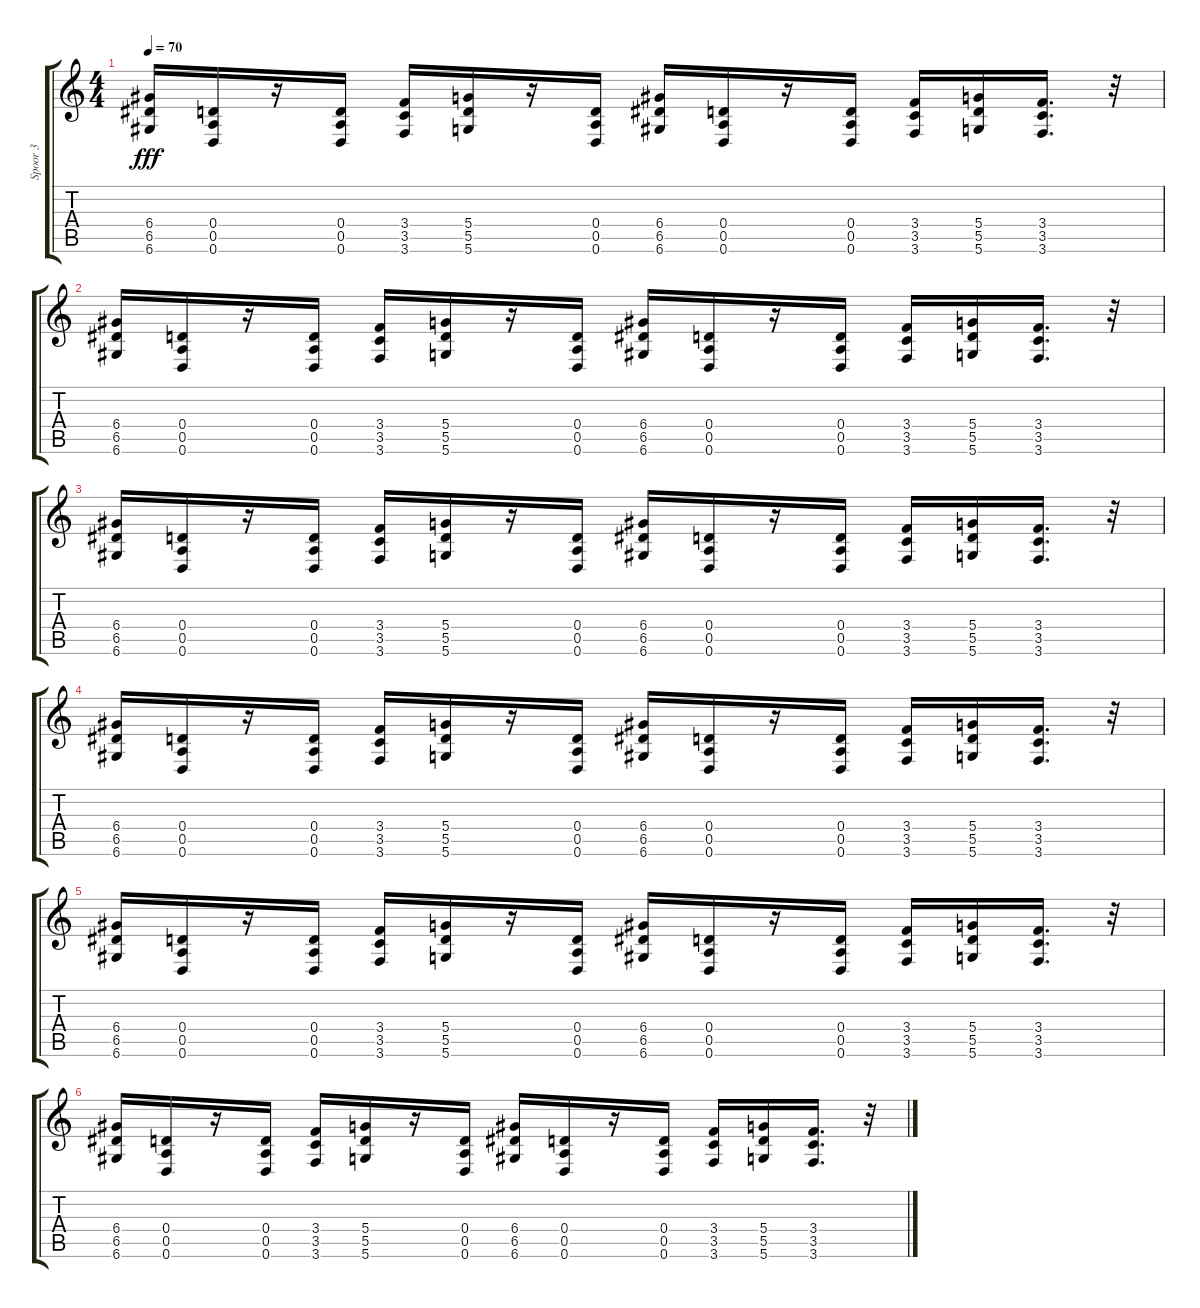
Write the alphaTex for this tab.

\track ("Spoor 3" "Spoor 3") {instrument distortionguitar}
\staff {score tabs}
\tuning (E4 B3 G3 D3 A2 D2) {hide}
\ts (4 4)
\tempo 70
\clef g2
\ks c
(6.4 6.5 6.6).16{dy fff} (0.4 0.5 0.6).16 r.16 (0.4 0.5 0.6).16 (3.4 3.5 3.6).16 (5.4 5.5 5.6).16 r.16 (0.4 0.5 0.6).16 (6.4 6.5 6.6).16 (0.4 0.5 0.6).16 r.16 (0.4 0.5 0.6).16 (3.4 3.5 3.6).16 (5.4 5.5 5.6).16 (3.4 3.5 3.6).16{d} r.32 |
(6.4 6.5 6.6).16 (0.4 0.5 0.6).16 r.16 (0.4 0.5 0.6).16 (3.4 3.5 3.6).16 (5.4 5.5 5.6).16 r.16 (0.4 0.5 0.6).16 (6.4 6.5 6.6).16 (0.4 0.5 0.6).16 r.16 (0.4 0.5 0.6).16 (3.4 3.5 3.6).16 (5.4 5.5 5.6).16 (3.4 3.5 3.6).16{d} r.32 |
(6.4 6.5 6.6).16 (0.4 0.5 0.6).16 r.16 (0.4 0.5 0.6).16 (3.4 3.5 3.6).16 (5.4 5.5 5.6).16 r.16 (0.4 0.5 0.6).16 (6.4 6.5 6.6).16 (0.4 0.5 0.6).16 r.16 (0.4 0.5 0.6).16 (3.4 3.5 3.6).16 (5.4 5.5 5.6).16 (3.4 3.5 3.6).16{d} r.32 |
(6.4 6.5 6.6).16 (0.4 0.5 0.6).16 r.16 (0.4 0.5 0.6).16 (3.4 3.5 3.6).16 (5.4 5.5 5.6).16 r.16 (0.4 0.5 0.6).16 (6.4 6.5 6.6).16 (0.4 0.5 0.6).16 r.16 (0.4 0.5 0.6).16 (3.4 3.5 3.6).16 (5.4 5.5 5.6).16 (3.4 3.5 3.6).16{d} r.32 |
(6.4 6.5 6.6).16 (0.4 0.5 0.6).16 r.16 (0.4 0.5 0.6).16 (3.4 3.5 3.6).16 (5.4 5.5 5.6).16 r.16 (0.4 0.5 0.6).16 (6.4 6.5 6.6).16 (0.4 0.5 0.6).16 r.16 (0.4 0.5 0.6).16 (3.4 3.5 3.6).16 (5.4 5.5 5.6).16 (3.4 3.5 3.6).16{d} r.32 |
(6.4 6.5 6.6).16 (0.4 0.5 0.6).16 r.16 (0.4 0.5 0.6).16 (3.4 3.5 3.6).16 (5.4 5.5 5.6).16 r.16 (0.4 0.5 0.6).16 (6.4 6.5 6.6).16 (0.4 0.5 0.6).16 r.16 (0.4 0.5 0.6).16 (3.4 3.5 3.6).16 (5.4 5.5 5.6).16 (3.4 3.5 3.6).16{d} r.32
